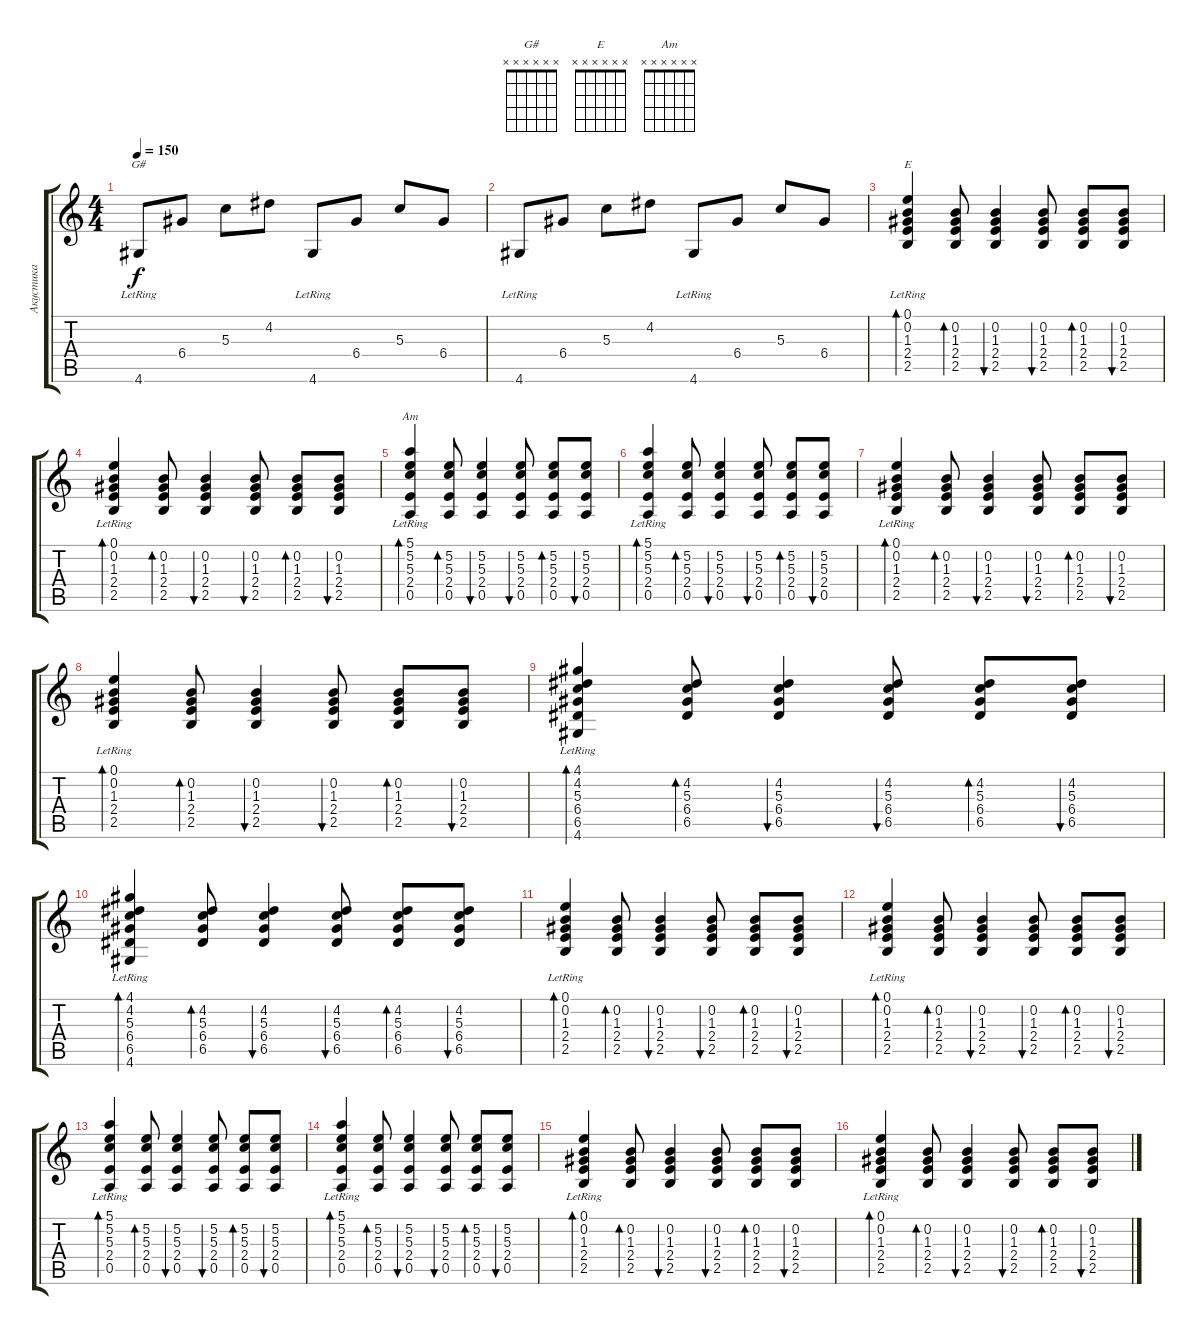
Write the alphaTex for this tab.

\track ("Акустика" "Акустика") {instrument acousticguitarsteel}
\staff {score tabs}
\tuning (E4 B3 G3 D3 A2 E2) {hide}
\chord ("G#" x x x x x x)
\chord ("E" x x x x x x)
\chord ("Am" x x x x x x)
\ts (4 4)
\tempo 150
\clef g2
\ks c
4.6{lr}.8{ch "G#" dy f} 6.4.8 5.3.8 4.2.8 4.6{lr}.8 6.4.8 5.3.8 6.4.8 |
4.6{lr}.8 6.4.8 5.3.8 4.2.8 4.6{lr}.8 6.4.8 5.3.8 6.4.8 |
(0.1{lr} 0.2 1.3 2.4 2.5).4{bd 30 ch "E" volume 16 balance 8} (0.2 1.3 2.4 2.5).8{bd 30} (0.2 1.3 2.4 2.5).4{bu 30} (0.2 1.3 2.4 2.5).8{bu 30} (0.2 1.3 2.4 2.5).8{bd 30} (0.2 1.3 2.4 2.5).8{bu 30} |
(0.1{lr} 0.2 1.3 2.4 2.5).4{bd 30} (0.2 1.3 2.4 2.5).8{bd 30} (0.2 1.3 2.4 2.5).4{bu 30} (0.2 1.3 2.4 2.5).8{bu 30} (0.2 1.3 2.4 2.5).8{bd 30} (0.2 1.3 2.4 2.5).8{bu 30} |
(5.1{lr} 5.2 5.3 2.4 0.5).4{bd 30 ch "Am"} (5.2 5.3 2.4 0.5).8{bd 30} (5.2 5.3 2.4 0.5).4{bu 30} (5.2 5.3 2.4 0.5).8{bu 30} (5.2 5.3 2.4 0.5).8{bd 30} (5.2 5.3 2.4 0.5).8{bu 30} |
(5.1{lr} 5.2 5.3 2.4 0.5).4{bd 30} (5.2 5.3 2.4 0.5).8{bd 30} (5.2 5.3 2.4 0.5).4{bu 30} (5.2 5.3 2.4 0.5).8{bu 30} (5.2 5.3 2.4 0.5).8{bd 30} (5.2 5.3 2.4 0.5).8{bu 30} |
(0.1{lr} 0.2 1.3 2.4 2.5).4{bd 30} (0.2 1.3 2.4 2.5).8{bd 30} (0.2 1.3 2.4 2.5).4{bu 30} (0.2 1.3 2.4 2.5).8{bu 30} (0.2 1.3 2.4 2.5).8{bd 30} (0.2 1.3 2.4 2.5).8{bu 30} |
(0.1{lr} 0.2 1.3 2.4 2.5).4{bd 30} (0.2 1.3 2.4 2.5).8{bd 30} (0.2 1.3 2.4 2.5).4{bu 30} (0.2 1.3 2.4 2.5).8{bu 30} (0.2 1.3 2.4 2.5).8{bd 30} (0.2 1.3 2.4 2.5).8{bu 30} |
(4.1{lr} 4.2 5.3 6.4 6.5 4.6{lr}).4{bd 30} (4.2 5.3 6.4 6.5).8{bd 30} (4.2 5.3 6.4 6.5).4{bu 30} (4.2 5.3 6.4 6.5).8{bu 30} (4.2 5.3 6.4 6.5).8{bd 30} (4.2 5.3 6.4 6.5).8{bu 30} |
(4.1{lr} 4.2 5.3 6.4 6.5 4.6{lr}).4{bd 30} (4.2 5.3 6.4 6.5).8{bd 30} (4.2 5.3 6.4 6.5).4{bu 30} (4.2 5.3 6.4 6.5).8{bu 30} (4.2 5.3 6.4 6.5).8{bd 30} (4.2 5.3 6.4 6.5).8{bu 30} |
(0.1{lr} 0.2 1.3 2.4 2.5).4{bd 30} (0.2 1.3 2.4 2.5).8{bd 30} (0.2 1.3 2.4 2.5).4{bu 30} (0.2 1.3 2.4 2.5).8{bu 30} (0.2 1.3 2.4 2.5).8{bd 30} (0.2 1.3 2.4 2.5).8{bu 30} |
(0.1{lr} 0.2 1.3 2.4 2.5).4{bd 30} (0.2 1.3 2.4 2.5).8{bd 30} (0.2 1.3 2.4 2.5).4{bu 30} (0.2 1.3 2.4 2.5).8{bu 30} (0.2 1.3 2.4 2.5).8{bd 30} (0.2 1.3 2.4 2.5).8{bu 30} |
(5.1{lr} 5.2 5.3 2.4 0.5).4{bd 30} (5.2 5.3 2.4 0.5).8{bd 30} (5.2 5.3 2.4 0.5).4{bu 30} (5.2 5.3 2.4 0.5).8{bu 30} (5.2 5.3 2.4 0.5).8{bd 30} (5.2 5.3 2.4 0.5).8{bu 30} |
(5.1{lr} 5.2 5.3 2.4 0.5).4{bd 30} (5.2 5.3 2.4 0.5).8{bd 30} (5.2 5.3 2.4 0.5).4{bu 30} (5.2 5.3 2.4 0.5).8{bu 30} (5.2 5.3 2.4 0.5).8{bd 30} (5.2 5.3 2.4 0.5).8{bu 30} |
(0.1{lr} 0.2 1.3 2.4 2.5).4{bd 30} (0.2 1.3 2.4 2.5).8{bd 30} (0.2 1.3 2.4 2.5).4{bu 30} (0.2 1.3 2.4 2.5).8{bu 30} (0.2 1.3 2.4 2.5).8{bd 30} (0.2 1.3 2.4 2.5).8{bu 30} |
(0.1{lr} 0.2 1.3 2.4 2.5).4{bd 30} (0.2 1.3 2.4 2.5).8{bd 30} (0.2 1.3 2.4 2.5).4{bu 30} (0.2 1.3 2.4 2.5).8{bu 30} (0.2 1.3 2.4 2.5).8{bd 30} (0.2 1.3 2.4 2.5).8{bu 30}
